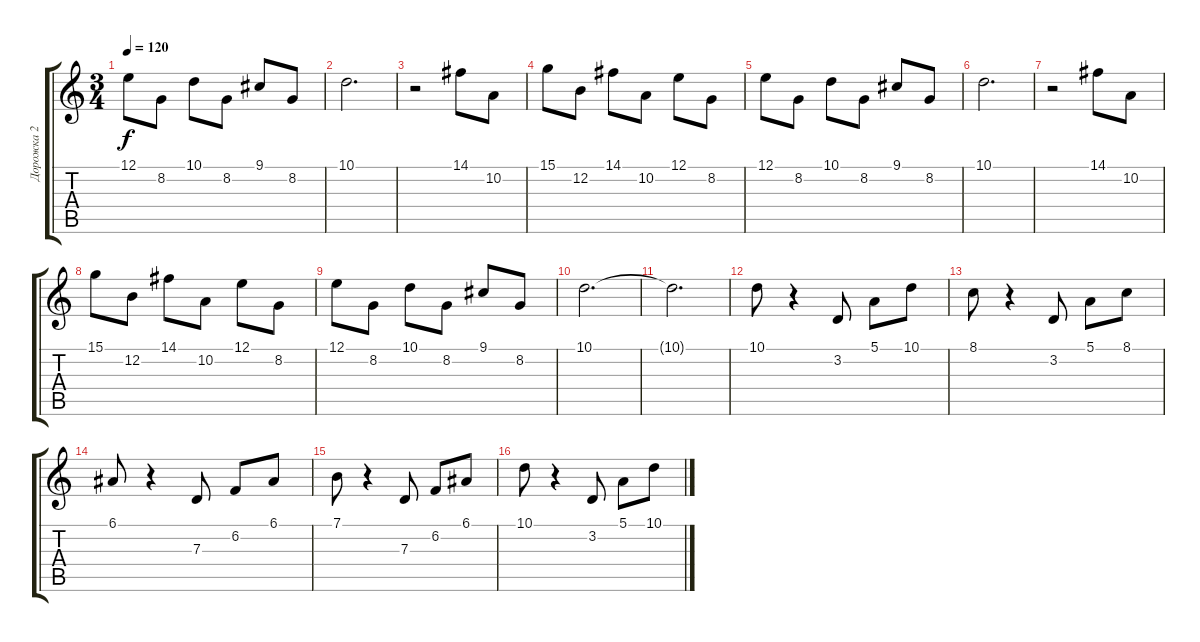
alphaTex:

\track ("Дорожка 2" "Дорожка 2") {instrument acousticgrandpiano}
\staff {score tabs}
\tuning (E4 B3 G3 D3 A2 E2) {hide}
\ts (3 4)
\tempo 120
\clef g2
\ks aminor
12.1.8{dy f} 8.2.8 10.1.8 8.2.8 9.1.8 8.2.8 |
10.1.2{d} |
r.2 14.1.8 10.2.8 |
15.1.8 12.2.8 14.1.8 10.2.8 12.1.8 8.2.8 |
12.1.8 8.2.8 10.1.8 8.2.8 9.1.8 8.2.8 |
10.1.2{d} |
r.2 14.1.8 10.2.8 |
15.1.8 12.2.8 14.1.8 10.2.8 12.1.8 8.2.8 |
12.1.8 8.2.8 10.1.8 8.2.8 9.1.8 8.2.8 |
10.1.2{d} |
10.1{t}.2{d} |
10.1.8 r.4 3.2.8 5.1.8 10.1.8 |
8.1.8 r.4 3.2.8 5.1.8 8.1.8 |
6.1.8 r.4 7.3.8 6.2.8 6.1.8 |
7.1.8 r.4 7.3.8 6.2.8 6.1.8 |
10.1.8 r.4 3.2.8 5.1.8 10.1.8
